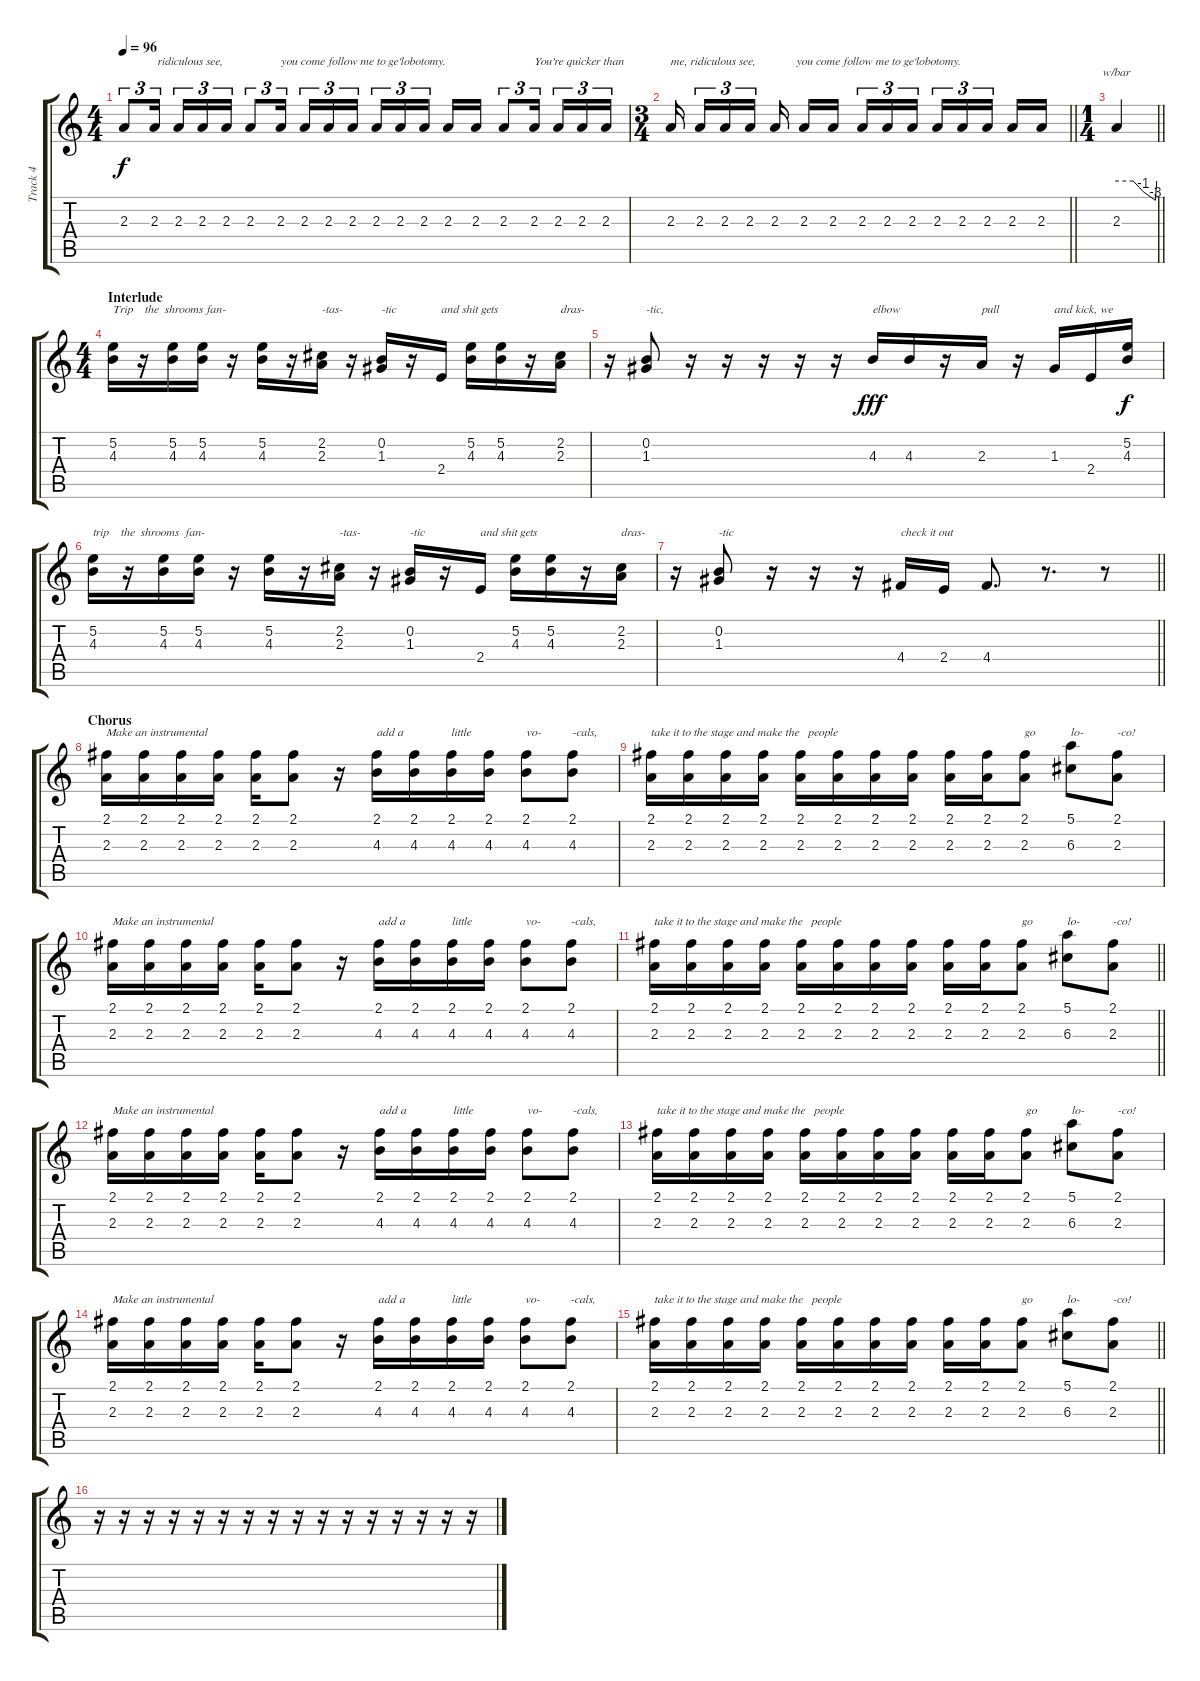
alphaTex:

\track ("Track 4" "Track 4") {instrument electricguitarclean}
\staff {score tabs}
\tuning (E4 B3 G3 D3 A2 E2) {hide}
\ts (4 4)
\tempo 96
\clef g2
\ks c
2.3.8{tu (3 2) dy f} 2.3.16{tu (3 2) txt " ridiculous see,"} 2.3.16{tu (3 2)} 2.3.16{tu (3 2)} 2.3.16{tu (3 2)} 2.3.8{tu (3 2)} 2.3.16{tu (3 2) txt "you come follow me to ge'lobotomy."} 2.3.16{tu (3 2)} 2.3.16{tu (3 2)} 2.3.16{tu (3 2)} 2.3.16{tu (3 2)} 2.3.16{tu (3 2)} 2.3.16{tu (3 2)} 2.3.16 2.3.16 2.3.8{tu (3 2)} 2.3.16{tu (3 2) txt "You're quicker than"} 2.3.16{tu (3 2)} 2.3.16{tu (3 2)} 2.3.16{tu (3 2)} |
\ts (3 4)
\barLineRight lightlight
2.3.16{txt "me, ridiculous see,"} 2.3.16{tu (3 2)} 2.3.16{tu (3 2)} 2.3.16{tu (3 2)} 2.3.16{txt "       you come follow me to ge'lobotomy."} 2.3.16 2.3.16 2.3.16{tu (3 2)} 2.3.16{tu (3 2)} 2.3.16{tu (3 2)} 2.3.16{tu (3 2)} 2.3.16{tu (3 2)} 2.3.16{tu (3 2)} 2.3.16 2.3.16 |
\ts (1 4)
\barLineRight lightlight
2.3.4{tbe (custom default 0 0 25 0 40 -4 58 -12 60 0)} |
\ts (4 4)
\section ("" "Interlude")
(5.2 4.3).16{txt "Trip    the  shrooms fan-"} r.16 (5.2 4.3).16 (5.2 4.3).16 r.16 (5.2 4.3).16 r.16 (2.2 2.3).16{txt "-tas-"} r.16 (0.2 1.3).16{txt "-tic"} r.16 2.4.16{txt "and shit gets"} (5.2 4.3).16 (5.2 4.3).16 r.16 (2.2 2.3).16{txt "dras-"} |
r.16 (0.2 1.3).8{txt "-tic,"} r.16 r.16 r.16 r.16 r.16 4.3.16{txt "elbow" dy fff} 4.3.16 r.16 2.3.16{txt "pull"} r.16 1.3.16{txt "and kick, we"} 2.4.16 (5.2 4.3).16{dy f} |
(5.2 4.3).16{txt "trip    the  shrooms  fan-"} r.16 (5.2 4.3).16 (5.2 4.3).16 r.16 (5.2 4.3).16 r.16 (2.2 2.3).16{txt "-tas-"} r.16 (0.2 1.3).16{txt "-tic"} r.16 2.4.16{txt "and shit gets"} (5.2 4.3).16 (5.2 4.3).16 r.16 (2.2 2.3).16{txt "dras-"} |
\barLineRight lightlight
r.16 (0.2 1.3).8{txt "-tic"} r.16 r.16 r.16 4.4.16{txt "check it out"} 2.4.16 4.4.8{d} r.8{d} r.8 |
\section ("" "Chorus")
(2.1 2.3).16{txt "Make an instrumental"} (2.1 2.3).16 (2.1 2.3).16 (2.1 2.3).16 (2.1 2.3).16 (2.1 2.3).8 r.16 (2.1 4.3).16{txt "add a"} (2.1 4.3).16 (2.1 4.3).16{txt "little"} (2.1 4.3).16 (2.1 4.3).8{txt "vo-"} (2.1 4.3).8{txt "-cals,"} |
(2.1 2.3).16{txt "take it to the stage and make the   people"} (2.1 2.3).16 (2.1 2.3).16 (2.1 2.3).16 (2.1 2.3).16 (2.1 2.3).16 (2.1 2.3).16 (2.1 2.3).16 (2.1 2.3).16 (2.1 2.3).16 (2.1 2.3).8{txt "go"} (5.1 6.3).8{txt "lo-"} (2.1 2.3).8{txt "-co!"} |
(2.1 2.3).16{txt "Make an instrumental"} (2.1 2.3).16 (2.1 2.3).16 (2.1 2.3).16 (2.1 2.3).16 (2.1 2.3).8 r.16 (2.1 4.3).16{txt "add a"} (2.1 4.3).16 (2.1 4.3).16{txt "little"} (2.1 4.3).16 (2.1 4.3).8{txt "vo-"} (2.1 4.3).8{txt "-cals,"} |
\barLineRight lightlight
(2.1 2.3).16{txt "take it to the stage and make the   people"} (2.1 2.3).16 (2.1 2.3).16 (2.1 2.3).16 (2.1 2.3).16 (2.1 2.3).16 (2.1 2.3).16 (2.1 2.3).16 (2.1 2.3).16 (2.1 2.3).16 (2.1 2.3).8{txt "go"} (5.1 6.3).8{txt "lo-"} (2.1 2.3).8{txt "-co!"} |
(2.1 2.3).16{txt "Make an instrumental"} (2.1 2.3).16 (2.1 2.3).16 (2.1 2.3).16 (2.1 2.3).16 (2.1 2.3).8 r.16 (2.1 4.3).16{txt "add a"} (2.1 4.3).16 (2.1 4.3).16{txt "little"} (2.1 4.3).16 (2.1 4.3).8{txt "vo-"} (2.1 4.3).8{txt "-cals,"} |
(2.1 2.3).16{txt "take it to the stage and make the   people"} (2.1 2.3).16 (2.1 2.3).16 (2.1 2.3).16 (2.1 2.3).16 (2.1 2.3).16 (2.1 2.3).16 (2.1 2.3).16 (2.1 2.3).16 (2.1 2.3).16 (2.1 2.3).8{txt "go"} (5.1 6.3).8{txt "lo-"} (2.1 2.3).8{txt "-co!"} |
(2.1 2.3).16{txt "Make an instrumental"} (2.1 2.3).16 (2.1 2.3).16 (2.1 2.3).16 (2.1 2.3).16 (2.1 2.3).8 r.16 (2.1 4.3).16{txt "add a"} (2.1 4.3).16 (2.1 4.3).16{txt "little"} (2.1 4.3).16 (2.1 4.3).8{txt "vo-"} (2.1 4.3).8{txt "-cals,"} |
\barLineRight lightlight
(2.1 2.3).16{txt "take it to the stage and make the   people"} (2.1 2.3).16 (2.1 2.3).16 (2.1 2.3).16 (2.1 2.3).16 (2.1 2.3).16 (2.1 2.3).16 (2.1 2.3).16 (2.1 2.3).16 (2.1 2.3).16 (2.1 2.3).8{txt "go"} (5.1 6.3).8{txt "lo-"} (2.1 2.3).8{txt "-co!"} |
r.16 r.16 r.16 r.16 r.16 r.16 r.16 r.16 r.16 r.16 r.16 r.16 r.16 r.16 r.16 r.16
